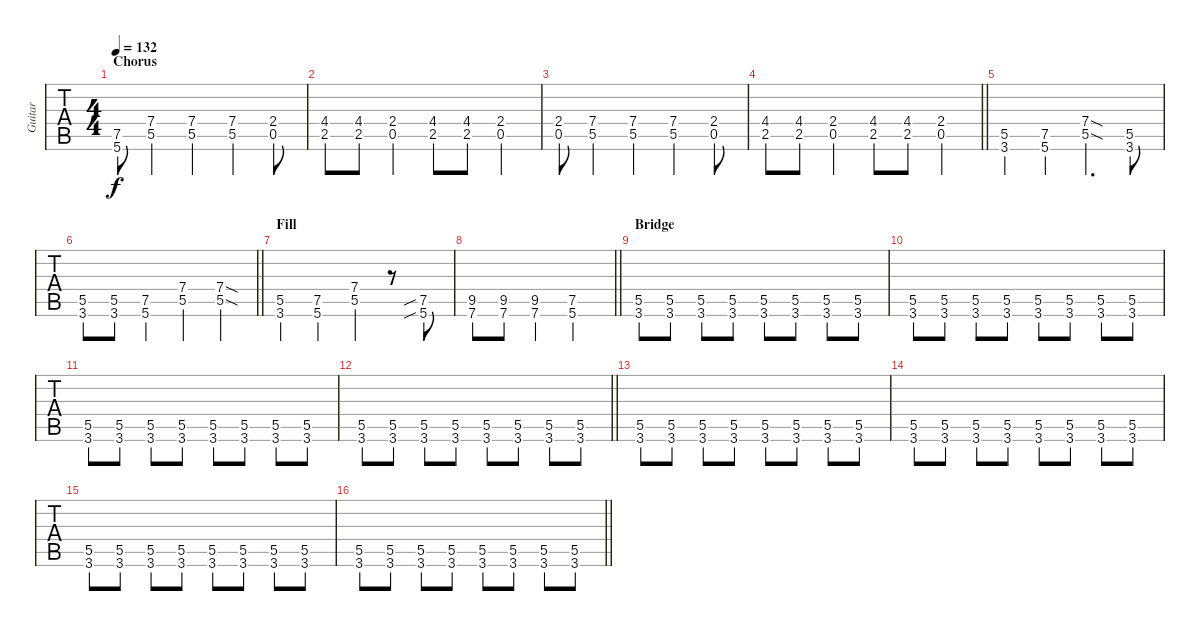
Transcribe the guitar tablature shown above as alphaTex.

\track ("Guitar" "Guitar") {instrument overdrivenguitar}
\staff {tabs}
\tuning (E4 B3 G3 D3 A2 E2) {hide}
\ts (4 4)
\section ("" "Chorus")
\tempo 132
\clef g2
\ks d
(7.5 5.6).8{dy f} (7.4 5.5).4 (7.4 5.5).4 (7.4 5.5).4 (2.4 0.5).8 |
(4.4 2.5).8 (4.4 2.5).8 (2.4 0.5).4 (4.4 2.5).8 (4.4 2.5).8 (2.4 0.5).4 |
(2.4 0.5).8 (7.4 5.5).4 (7.4 5.5).4 (7.4 5.5).4 (2.4 0.5).8 |
\barLineRight lightlight
(4.4 2.5).8 (4.4 2.5).8 (2.4 0.5).4 (4.4 2.5).8 (4.4 2.5).8 (2.4 0.5).4 |
(5.5 3.6).4 (7.5 5.6).4 (7.4{sod} 5.5{sod}).4{d} (5.5 3.6).8 |
\barLineRight lightlight
(5.5 3.6).8 (5.5 3.6).8 (7.5 5.6).4 (7.4 5.5).4 (7.4{sod} 5.5{sod}).4 |
\section ("" "Fill")
(5.5 3.6).4 (7.5 5.6).4 (7.4 5.5).4 r.8 (7.5{sib} 5.6{sib}).8 |
\barLineRight lightlight
(9.5 7.6).8 (9.5 7.6).8 (9.5 7.6).4 (7.5 5.6).2 |
\section ("" "Bridge")
(5.5 3.6).8 (5.5 3.6).8 (5.5 3.6).8 (5.5 3.6).8 (5.5 3.6).8 (5.5 3.6).8 (5.5 3.6).8 (5.5 3.6).8 |
(5.5 3.6).8 (5.5 3.6).8 (5.5 3.6).8 (5.5 3.6).8 (5.5 3.6).8 (5.5 3.6).8 (5.5 3.6).8 (5.5 3.6).8 |
(5.5 3.6).8 (5.5 3.6).8 (5.5 3.6).8 (5.5 3.6).8 (5.5 3.6).8 (5.5 3.6).8 (5.5 3.6).8 (5.5 3.6).8 |
\barLineRight lightlight
(5.5 3.6).8 (5.5 3.6).8 (5.5 3.6).8 (5.5 3.6).8 (5.5 3.6).8 (5.5 3.6).8 (5.5 3.6).8 (5.5 3.6).8 |
(5.5 3.6).8 (5.5 3.6).8 (5.5 3.6).8 (5.5 3.6).8 (5.5 3.6).8 (5.5 3.6).8 (5.5 3.6).8 (5.5 3.6).8 |
(5.5 3.6).8 (5.5 3.6).8 (5.5 3.6).8 (5.5 3.6).8 (5.5 3.6).8 (5.5 3.6).8 (5.5 3.6).8 (5.5 3.6).8 |
(5.5 3.6).8 (5.5 3.6).8 (5.5 3.6).8 (5.5 3.6).8 (5.5 3.6).8 (5.5 3.6).8 (5.5 3.6).8 (5.5 3.6).8 |
\barLineRight lightlight
(5.5 3.6).8 (5.5 3.6).8 (5.5 3.6).8 (5.5 3.6).8 (5.5 3.6).8 (5.5 3.6).8 (5.5 3.6).8 (5.5 3.6).8
